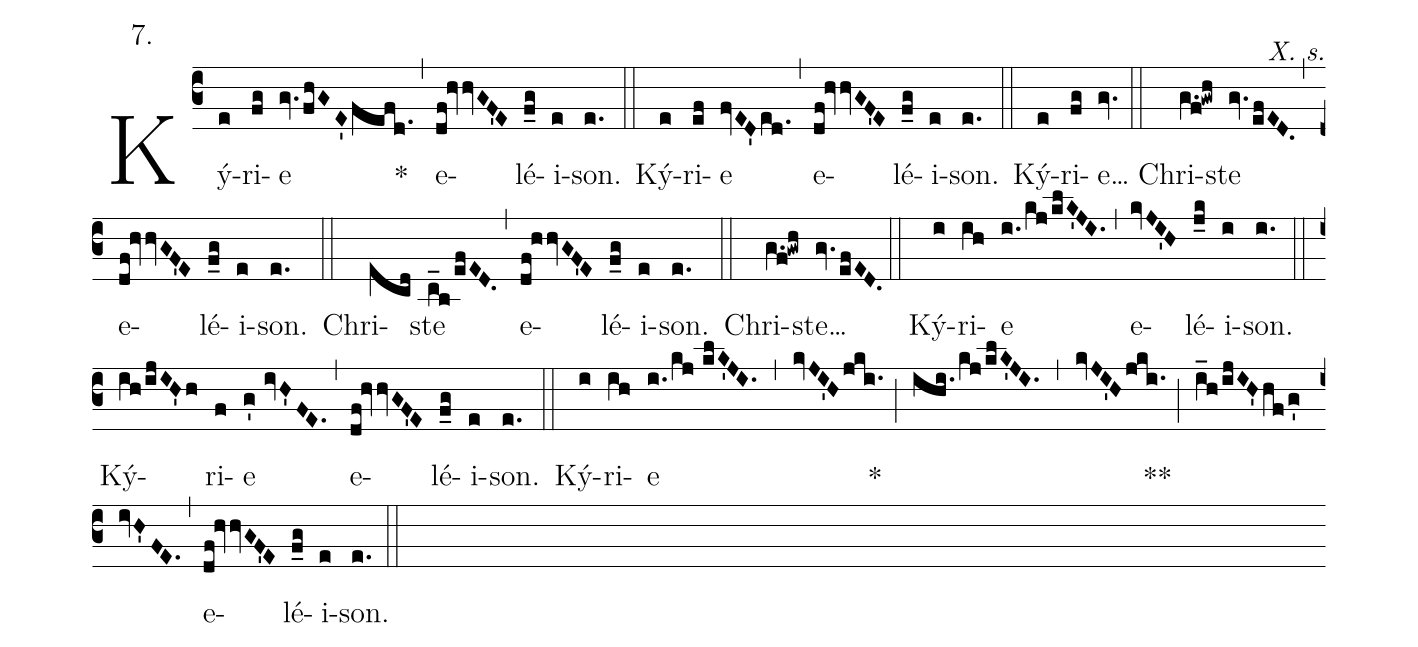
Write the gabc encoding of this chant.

annotation:7.;
commentary:X. s.;
def-m1:\hspace{0ex plus .5ex minus 1ex};
%%
Ký(e)ri(fg)e(gv.fhGE'fefd.) *(,) e(df!hvvGF'E)lé(f_g)i(e)son.(e.) (::)
Ký(e)ri(ef)e(fvED'ed.) (,) e(df!hvvGF'E)lé(f_g)i(e)son.(e.) (::)
%Ký(e)ri(fg)e(gv.fhGE'fefd.) (,) e(df!hvvGF'E)lé(f_g)i(e)son.(e.) (:: )
Ký(e)ri(fg)e…(gv.) (:: )

Chri(g.f!gwh)ste(gv.efED.) (,) e(df!hvvGF'E)lé(f_g)i(e)son.(e.) (::)
Chri(ecd)ste(c_b!/efED.) (,) e(df!hhvGF'E)lé(f_g)i(e)son.(e.) (::)
%Chri(g.f!gwh)ste(gv.efED.) (,) e(df!hvvGF'E)lé(f_g)i(e)son.(e.) (:: )
Chri(g.f!gwh)ste…(gv.efED.) (:: )

Ký(i)ri(ih)e(i.!/kj!/klK'JI.) (,) e(kvJI'H)lé(j_k)i(i)son.(i.) (::)
Ký(ih!/ijIH'h)ri(f)e(g'!/!/ivH'FE.) (,) e(df!hvvGF'E)lé(f_g)i(e)son.(e.) (::[nm1])
Ký(i)ri(ih)e(i.!/kj!/!/klK'JI.!/,/kvJI'Hjki.) *([nm1];[nm1]) (ihi.!/kj!/klK'JI.!/,/kvJI'Hjki.) **([nm1];[nm1]) (i_h!/ijIH'hf!/g'!/!/ivH'FE.) (,) e(df!hvvGF'E)lé(f_g)i(e)son.(e.) (::)
